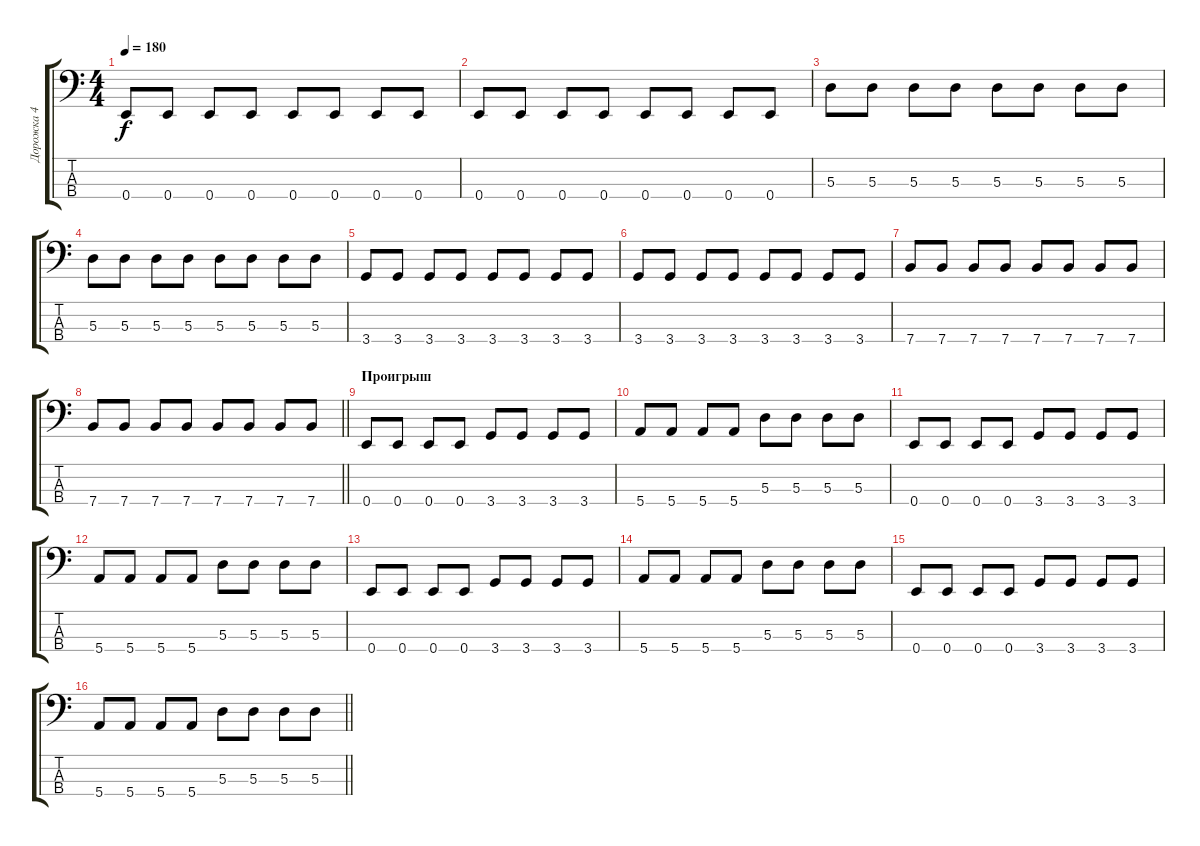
\track ("Дорожка 4" "Дорожка 4") {instrument electricbasspick}
\staff {score tabs}
\tuning (G2 D2 A1 E1) {hide}
\ts (4 4)
\tempo 180
\clef f4
\ks c
0.4.8{dy f} 0.4.8 0.4.8 0.4.8 0.4.8 0.4.8 0.4.8 0.4.8 |
0.4.8 0.4.8 0.4.8 0.4.8 0.4.8 0.4.8 0.4.8 0.4.8 |
5.3.8 5.3.8 5.3.8 5.3.8 5.3.8 5.3.8 5.3.8 5.3.8 |
5.3.8 5.3.8 5.3.8 5.3.8 5.3.8 5.3.8 5.3.8 5.3.8 |
3.4.8 3.4.8 3.4.8 3.4.8 3.4.8 3.4.8 3.4.8 3.4.8 |
3.4.8 3.4.8 3.4.8 3.4.8 3.4.8 3.4.8 3.4.8 3.4.8 |
7.4.8 7.4.8 7.4.8 7.4.8 7.4.8 7.4.8 7.4.8 7.4.8 |
\barLineRight lightlight
7.4.8 7.4.8 7.4.8 7.4.8 7.4.8 7.4.8 7.4.8 7.4.8 |
\section ("" "Проигрыш")
0.4.8 0.4.8 0.4.8 0.4.8 3.4.8 3.4.8 3.4.8 3.4.8 |
5.4.8 5.4.8 5.4.8 5.4.8 5.3.8 5.3.8 5.3.8 5.3.8 |
0.4.8 0.4.8 0.4.8 0.4.8 3.4.8 3.4.8 3.4.8 3.4.8 |
5.4.8 5.4.8 5.4.8 5.4.8 5.3.8 5.3.8 5.3.8 5.3.8 |
0.4.8 0.4.8 0.4.8 0.4.8 3.4.8 3.4.8 3.4.8 3.4.8 |
5.4.8 5.4.8 5.4.8 5.4.8 5.3.8 5.3.8 5.3.8 5.3.8 |
0.4.8 0.4.8 0.4.8 0.4.8 3.4.8 3.4.8 3.4.8 3.4.8 |
\barLineRight lightlight
5.4.8 5.4.8 5.4.8 5.4.8 5.3.8 5.3.8 5.3.8 5.3.8
